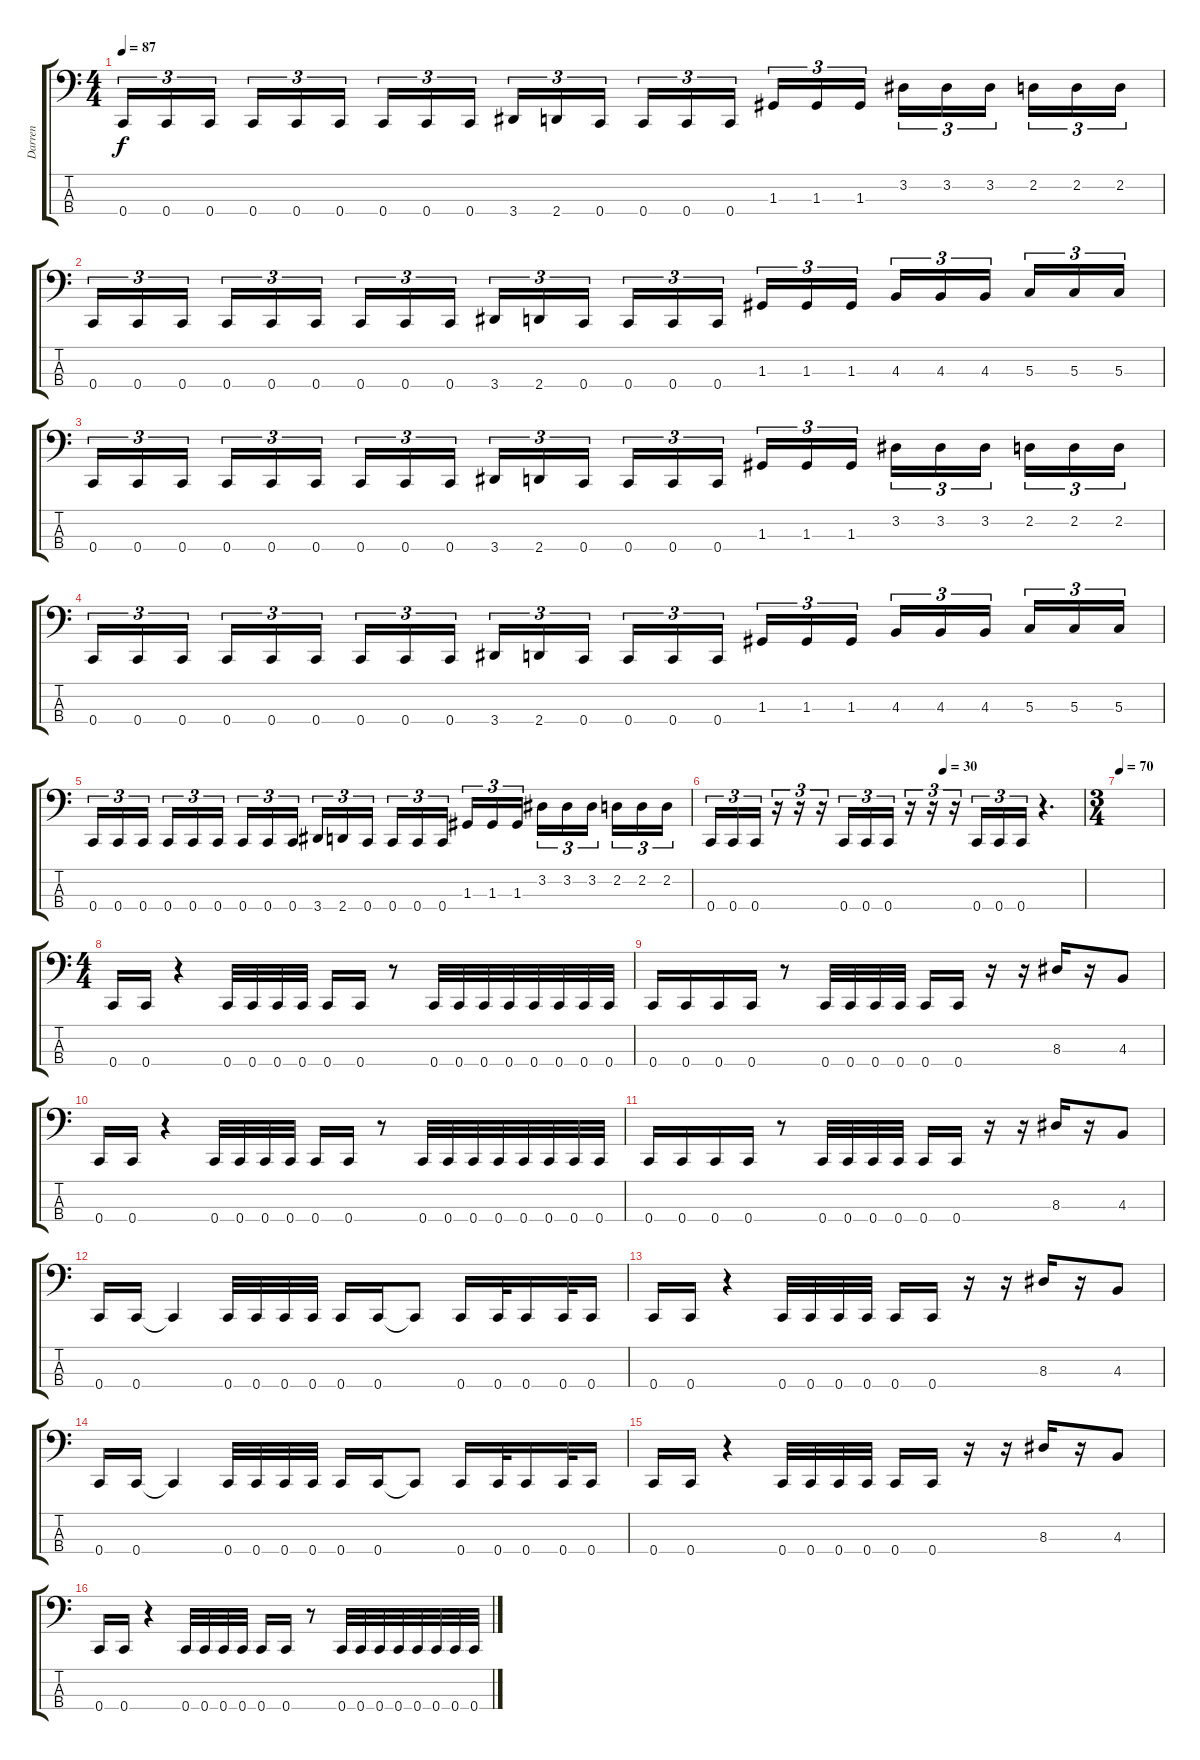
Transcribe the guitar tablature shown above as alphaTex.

\track ("Darren" "Darren") {instrument electricbassfinger}
\staff {score tabs}
\tuning (F2 C2 G1 C1) {hide}
\ts (4 4)
\tempo 87
\clef f4
\ks c
0.4.16{tu (3 2) dy f} 0.4.16{tu (3 2)} 0.4.16{tu (3 2) beam splitsecondary} 0.4.16{tu (3 2)} 0.4.16{tu (3 2)} 0.4.16{tu (3 2)} 0.4.16{tu (3 2)} 0.4.16{tu (3 2)} 0.4.16{tu (3 2) beam splitsecondary} 3.4.16{tu (3 2)} 2.4.16{tu (3 2)} 0.4.16{tu (3 2)} 0.4.16{tu (3 2)} 0.4.16{tu (3 2)} 0.4.16{tu (3 2) beam splitsecondary} 1.3.16{tu (3 2)} 1.3.16{tu (3 2)} 1.3.16{tu (3 2)} 3.2.16{tu (3 2)} 3.2.16{tu (3 2)} 3.2.16{tu (3 2) beam splitsecondary} 2.2.16{tu (3 2)} 2.2.16{tu (3 2)} 2.2.16{tu (3 2)} |
0.4.16{tu (3 2)} 0.4.16{tu (3 2)} 0.4.16{tu (3 2) beam splitsecondary} 0.4.16{tu (3 2)} 0.4.16{tu (3 2)} 0.4.16{tu (3 2)} 0.4.16{tu (3 2)} 0.4.16{tu (3 2)} 0.4.16{tu (3 2) beam splitsecondary} 3.4.16{tu (3 2)} 2.4.16{tu (3 2)} 0.4.16{tu (3 2)} 0.4.16{tu (3 2)} 0.4.16{tu (3 2)} 0.4.16{tu (3 2) beam splitsecondary} 1.3.16{tu (3 2)} 1.3.16{tu (3 2)} 1.3.16{tu (3 2)} 4.3.16{tu (3 2)} 4.3.16{tu (3 2)} 4.3.16{tu (3 2) beam splitsecondary} 5.3.16{tu (3 2)} 5.3.16{tu (3 2)} 5.3.16{tu (3 2)} |
0.4.16{tu (3 2)} 0.4.16{tu (3 2)} 0.4.16{tu (3 2) beam splitsecondary} 0.4.16{tu (3 2)} 0.4.16{tu (3 2)} 0.4.16{tu (3 2)} 0.4.16{tu (3 2)} 0.4.16{tu (3 2)} 0.4.16{tu (3 2) beam splitsecondary} 3.4.16{tu (3 2)} 2.4.16{tu (3 2)} 0.4.16{tu (3 2)} 0.4.16{tu (3 2)} 0.4.16{tu (3 2)} 0.4.16{tu (3 2) beam splitsecondary} 1.3.16{tu (3 2)} 1.3.16{tu (3 2)} 1.3.16{tu (3 2)} 3.2.16{tu (3 2)} 3.2.16{tu (3 2)} 3.2.16{tu (3 2) beam splitsecondary} 2.2.16{tu (3 2)} 2.2.16{tu (3 2)} 2.2.16{tu (3 2)} |
0.4.16{tu (3 2)} 0.4.16{tu (3 2)} 0.4.16{tu (3 2) beam splitsecondary} 0.4.16{tu (3 2)} 0.4.16{tu (3 2)} 0.4.16{tu (3 2)} 0.4.16{tu (3 2)} 0.4.16{tu (3 2)} 0.4.16{tu (3 2) beam splitsecondary} 3.4.16{tu (3 2)} 2.4.16{tu (3 2)} 0.4.16{tu (3 2)} 0.4.16{tu (3 2)} 0.4.16{tu (3 2)} 0.4.16{tu (3 2) beam splitsecondary} 1.3.16{tu (3 2)} 1.3.16{tu (3 2)} 1.3.16{tu (3 2)} 4.3.16{tu (3 2)} 4.3.16{tu (3 2)} 4.3.16{tu (3 2) beam splitsecondary} 5.3.16{tu (3 2)} 5.3.16{tu (3 2)} 5.3.16{tu (3 2)} |
0.4.16{tu (3 2)} 0.4.16{tu (3 2)} 0.4.16{tu (3 2) beam splitsecondary} 0.4.16{tu (3 2)} 0.4.16{tu (3 2)} 0.4.16{tu (3 2)} 0.4.16{tu (3 2)} 0.4.16{tu (3 2)} 0.4.16{tu (3 2) beam splitsecondary} 3.4.16{tu (3 2)} 2.4.16{tu (3 2)} 0.4.16{tu (3 2)} 0.4.16{tu (3 2)} 0.4.16{tu (3 2)} 0.4.16{tu (3 2) beam splitsecondary} 1.3.16{tu (3 2)} 1.3.16{tu (3 2)} 1.3.16{tu (3 2)} 3.2.16{tu (3 2)} 3.2.16{tu (3 2)} 3.2.16{tu (3 2) beam splitsecondary} 2.2.16{tu (3 2)} 2.2.16{tu (3 2)} 2.2.16{tu (3 2)} |
\tempo (30 0.625)
0.4.16{tu (3 2)} 0.4.16{tu (3 2)} 0.4.16{tu (3 2)} r.16{tu (3 2)} r.16{tu (3 2)} r.16{tu (3 2)} 0.4.16{tu (3 2)} 0.4.16{tu (3 2)} 0.4.16{tu (3 2)} r.16{tu (3 2)} r.16{tu (3 2)} r.16{tu (3 2)} 0.4.16{tu (3 2)} 0.4.16{tu (3 2)} 0.4.16{tu (3 2)} r.4{d} |
\ts (3 4)
\tempo 70
|
\ts (4 4)
0.4.16 0.4.16 r.4 0.4.32 0.4.32 0.4.32 0.4.32 0.4.16 0.4.16 r.8 0.4.32 0.4.32 0.4.32 0.4.32 0.4.32 0.4.32 0.4.32 0.4.32 |
0.4.16 0.4.16 0.4.16 0.4.16 r.8 0.4.32 0.4.32 0.4.32 0.4.32 0.4.16 0.4.16 r.16 r.16 8.3.16 r.16 4.3.8 |
0.4.16 0.4.16 r.4 0.4.32 0.4.32 0.4.32 0.4.32 0.4.16 0.4.16 r.8 0.4.32 0.4.32 0.4.32 0.4.32 0.4.32 0.4.32 0.4.32 0.4.32 |
0.4.16 0.4.16 0.4.16 0.4.16 r.8 0.4.32 0.4.32 0.4.32 0.4.32 0.4.16 0.4.16 r.16 r.16 8.3.16 r.16 4.3.8 |
0.4.16 0.4.16 0.4{t}.4 0.4.32 0.4.32 0.4.32 0.4.32 0.4.16 0.4.16 0.4{t}.8 0.4.16 0.4.32 0.4.16 0.4.32 0.4.16 |
0.4.16 0.4.16 r.4 0.4.32 0.4.32 0.4.32 0.4.32 0.4.16 0.4.16 r.16 r.16 8.3.16 r.16 4.3.8 |
0.4.16 0.4.16 0.4{t}.4 0.4.32 0.4.32 0.4.32 0.4.32 0.4.16 0.4.16 0.4{t}.8 0.4.16 0.4.32 0.4.16 0.4.32 0.4.16 |
0.4.16 0.4.16 r.4 0.4.32 0.4.32 0.4.32 0.4.32 0.4.16 0.4.16 r.16 r.16 8.3.16 r.16 4.3.8 |
0.4.16 0.4.16 r.4 0.4.32 0.4.32 0.4.32 0.4.32 0.4.16 0.4.16 r.8 0.4.32 0.4.32 0.4.32 0.4.32 0.4.32 0.4.32 0.4.32 0.4.32
